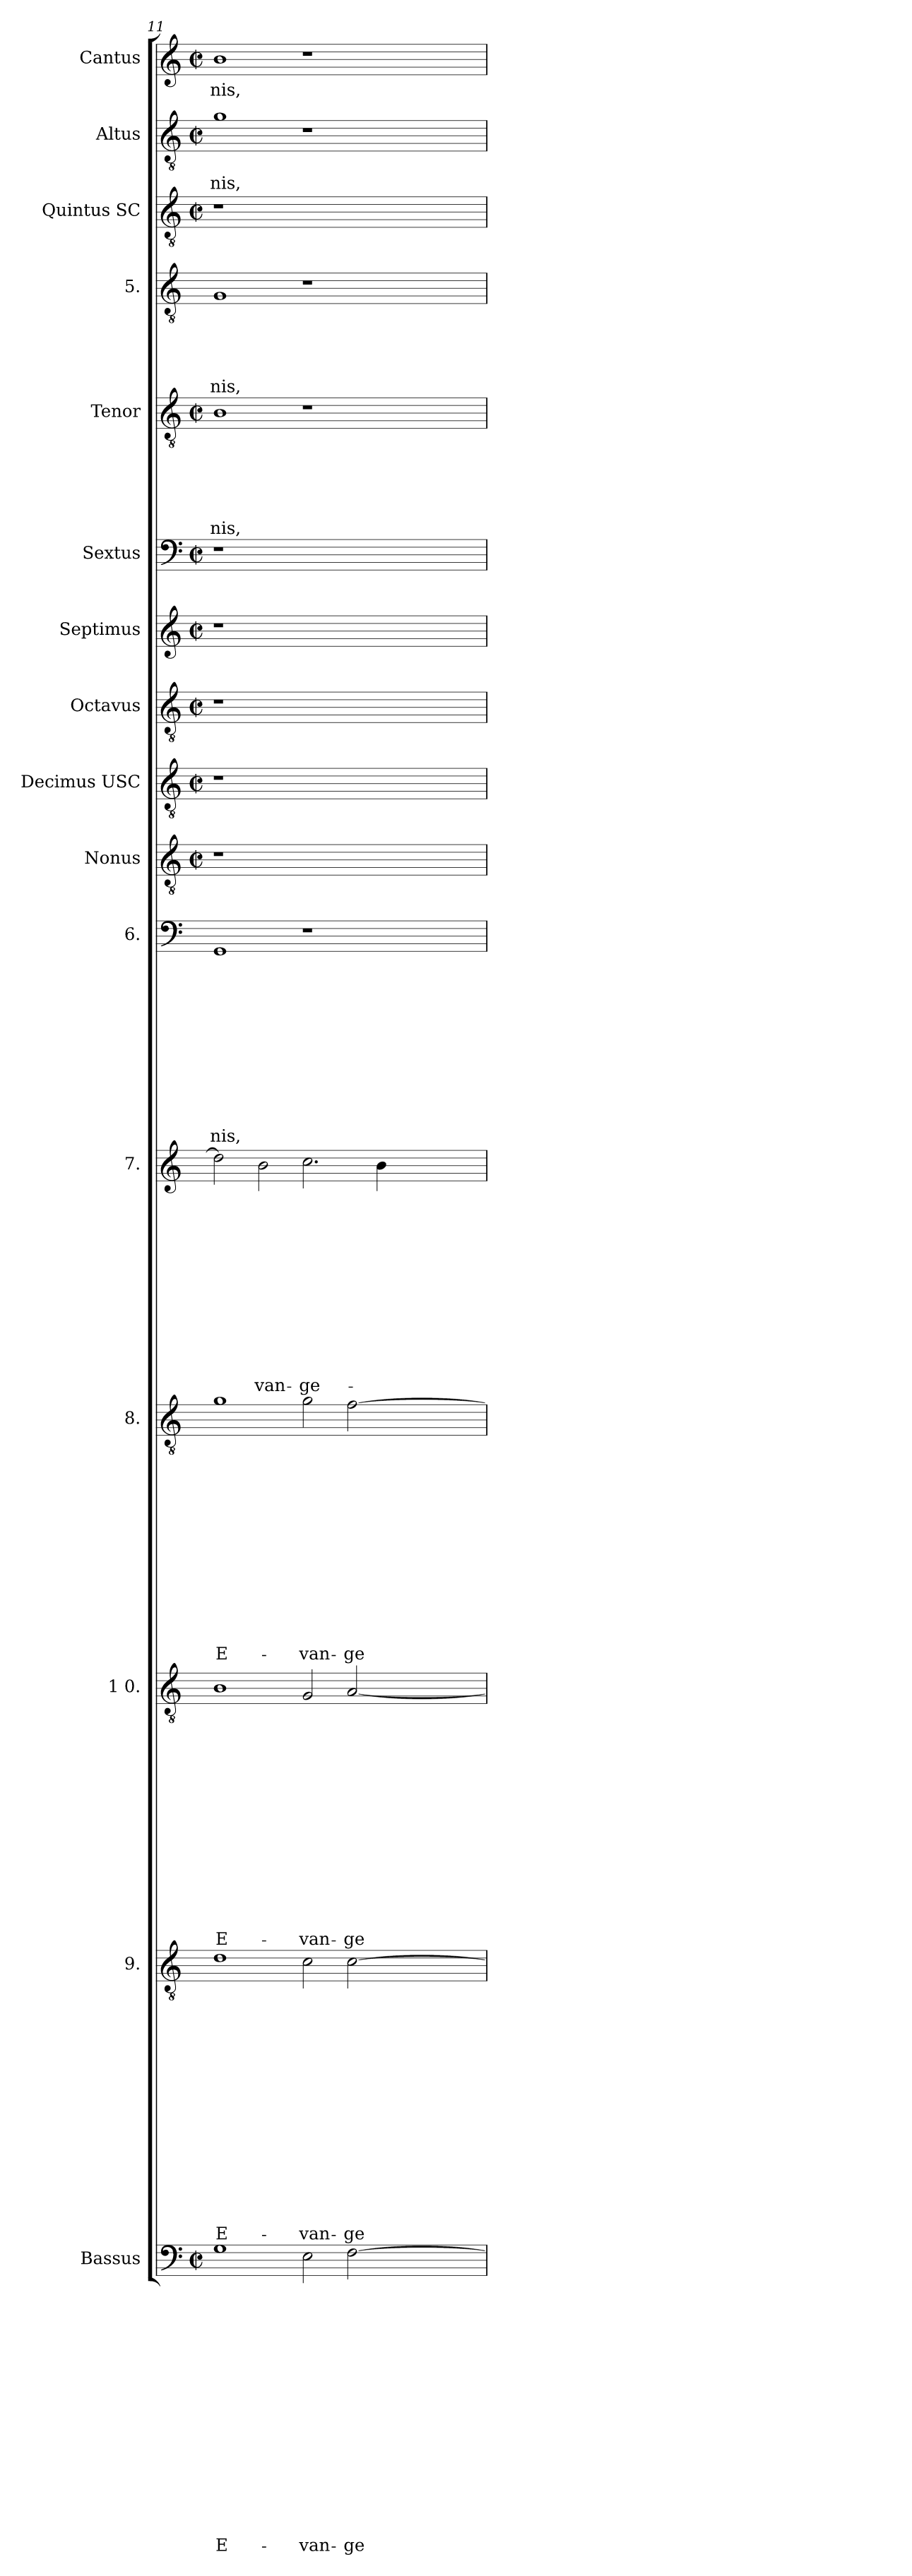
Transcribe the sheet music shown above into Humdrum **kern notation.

**kern	**text	**text	**text	**text	**text	**text	**text	**text	**text	**text	**text	**text	**text	**text	**text	**text	**kern	**text	**text	**text	**text	**text	**text	**text	**text	**text	**text	**text	**text	**text	**text	**text	**kern	**text	**text	**text	**text	**text	**text	**text	**text	**text	**text	**text	**text	**text	**text	**kern	**text	**text	**text	**text	**text	**text	**text	**text	**text	**text	**text	**text	**text	**kern	**text	**text	**text	**text	**text	**text	**text	**text	**text	**text	**text	**text	**kern	**text	**text	**text	**text	**text	**text	**text	**text	**text	**text	**text	**kern	**kern	**kern	**kern	**kern	**kern	**text	**text	**text	**text	**text	**text	**kern	**text	**text	**text	**text	**text	**kern	**kern	**text	**text	**kern	**text
*part16	*part16	*part16	*part16	*part16	*part16	*part16	*part16	*part16	*part16	*part16	*part16	*part16	*part16	*part16	*part16	*part16	*part15	*part15	*part15	*part15	*part15	*part15	*part15	*part15	*part15	*part15	*part15	*part15	*part15	*part15	*part15	*part15	*part14	*part14	*part14	*part14	*part14	*part14	*part14	*part14	*part14	*part14	*part14	*part14	*part14	*part14	*part14	*part13	*part13	*part13	*part13	*part13	*part13	*part13	*part13	*part13	*part13	*part13	*part13	*part13	*part13	*part12	*part12	*part12	*part12	*part12	*part12	*part12	*part12	*part12	*part12	*part12	*part12	*part12	*part11	*part11	*part11	*part11	*part11	*part11	*part11	*part11	*part11	*part11	*part11	*part11	*part10	*part9	*part8	*part7	*part6	*part5	*part5	*part5	*part5	*part5	*part5	*part5	*part4	*part4	*part4	*part4	*part4	*part4	*part3	*part2	*part2	*part2	*part1	*part1
*staff16	*staff16	*staff16	*staff16	*staff16	*staff16	*staff16	*staff16	*staff16	*staff16	*staff16	*staff16	*staff16	*staff16	*staff16	*staff16	*staff16	*staff15	*staff15	*staff15	*staff15	*staff15	*staff15	*staff15	*staff15	*staff15	*staff15	*staff15	*staff15	*staff15	*staff15	*staff15	*staff15	*staff14	*staff14	*staff14	*staff14	*staff14	*staff14	*staff14	*staff14	*staff14	*staff14	*staff14	*staff14	*staff14	*staff14	*staff14	*staff13	*staff13	*staff13	*staff13	*staff13	*staff13	*staff13	*staff13	*staff13	*staff13	*staff13	*staff13	*staff13	*staff13	*staff12	*staff12	*staff12	*staff12	*staff12	*staff12	*staff12	*staff12	*staff12	*staff12	*staff12	*staff12	*staff12	*staff11	*staff11	*staff11	*staff11	*staff11	*staff11	*staff11	*staff11	*staff11	*staff11	*staff11	*staff11	*staff10	*staff9	*staff8	*staff7	*staff6	*staff5	*staff5	*staff5	*staff5	*staff5	*staff5	*staff5	*staff4	*staff4	*staff4	*staff4	*staff4	*staff4	*staff3	*staff2	*staff2	*staff2	*staff1	*staff1
*I"Bassus	*	*	*	*	*	*	*	*	*	*	*	*	*	*	*	*	*I"9.	*	*	*	*	*	*	*	*	*	*	*	*	*	*	*	*I"1 0.	*	*	*	*	*	*	*	*	*	*	*	*	*	*	*I"8.	*	*	*	*	*	*	*	*	*	*	*	*	*	*I"7.	*	*	*	*	*	*	*	*	*	*	*	*	*I"6.	*	*	*	*	*	*	*	*	*	*	*	*I"Nonus	*I"Decimus USC	*I"Octavus	*I"Septimus	*I"Sextus	*I"Tenor	*	*	*	*	*	*	*I"5.	*	*	*	*	*	*I"Quintus SC	*I"Altus	*	*	*I"Cantus	*
*I'B.	*	*	*	*	*	*	*	*	*	*	*	*	*	*	*	*	*	*	*	*	*	*	*	*	*	*	*	*	*	*	*	*	*	*	*	*	*	*	*	*	*	*	*	*	*	*	*	*	*	*	*	*	*	*	*	*	*	*	*	*	*	*	*	*	*	*	*	*	*	*	*	*	*	*	*	*	*	*	*	*	*	*	*	*	*	*	*	*	*	*	*	*I'T.	*	*	*	*	*	*	*	*	*	*	*	*	*	*I'A.	*	*	*I'C.	*
*clefF4	*	*	*	*	*	*	*	*	*	*	*	*	*	*	*	*	*clefGv2	*	*	*	*	*	*	*	*	*	*	*	*	*	*	*	*clefGv2	*	*	*	*	*	*	*	*	*	*	*	*	*	*	*clefGv2	*	*	*	*	*	*	*	*	*	*	*	*	*	*clefG2	*	*	*	*	*	*	*	*	*	*	*	*	*clefF4	*	*	*	*	*	*	*	*	*	*	*	*clefGv2	*clefGv2	*clefGv2	*clefG2	*clefF4	*clefGv2	*	*	*	*	*	*	*clefGv2	*	*	*	*	*	*clefGv2	*clefGv2	*	*	*clefG2	*
*k[]	*	*	*	*	*	*	*	*	*	*	*	*	*	*	*	*	*k[]	*	*	*	*	*	*	*	*	*	*	*	*	*	*	*	*k[]	*	*	*	*	*	*	*	*	*	*	*	*	*	*	*k[]	*	*	*	*	*	*	*	*	*	*	*	*	*	*k[]	*	*	*	*	*	*	*	*	*	*	*	*	*k[]	*	*	*	*	*	*	*	*	*	*	*	*k[]	*k[]	*k[]	*k[]	*k[]	*k[]	*	*	*	*	*	*	*k[]	*	*	*	*	*	*k[]	*k[]	*	*	*k[]	*
*C:	*	*	*	*	*	*	*	*	*	*	*	*	*	*	*	*	*C:	*	*	*	*	*	*	*	*	*	*	*	*	*	*	*	*C:	*	*	*	*	*	*	*	*	*	*	*	*	*	*	*C:	*	*	*	*	*	*	*	*	*	*	*	*	*	*C:	*	*	*	*	*	*	*	*	*	*	*	*	*C:	*	*	*	*	*	*	*	*	*	*	*	*C:	*C:	*C:	*C:	*C:	*C:	*	*	*	*	*	*	*C:	*	*	*	*	*	*C:	*C:	*	*	*C:	*
*M2/2	*	*	*	*	*	*	*	*	*	*	*	*	*	*	*	*	*	*	*	*	*	*	*	*	*	*	*	*	*	*	*	*	*	*	*	*	*	*	*	*	*	*	*	*	*	*	*	*	*	*	*	*	*	*	*	*	*	*	*	*	*	*	*	*	*	*	*	*	*	*	*	*	*	*	*	*	*	*	*	*	*	*	*	*	*	*	*M2/2	*M2/2	*M2/2	*M2/2	*M2/2	*M2/2	*	*	*	*	*	*	*	*	*	*	*	*	*M2/2	*M2/2	*	*	*M2/2	*
*met(c|)	*	*	*	*	*	*	*	*	*	*	*	*	*	*	*	*	*	*	*	*	*	*	*	*	*	*	*	*	*	*	*	*	*	*	*	*	*	*	*	*	*	*	*	*	*	*	*	*	*	*	*	*	*	*	*	*	*	*	*	*	*	*	*	*	*	*	*	*	*	*	*	*	*	*	*	*	*	*	*	*	*	*	*	*	*	*	*met(c|)	*met(c|)	*met(c|)	*met(c|)	*met(c|)	*met(c|)	*	*	*	*	*	*	*	*	*	*	*	*	*met(c|)	*met(c|)	*	*	*met(c|)	*
=11	=11	=11	=11	=11	=11	=11	=11	=11	=11	=11	=11	=11	=11	=11	=11	=11	=11	=11	=11	=11	=11	=11	=11	=11	=11	=11	=11	=11	=11	=11	=11	=11	=11	=11	=11	=11	=11	=11	=11	=11	=11	=11	=11	=11	=11	=11	=11	=11	=11	=11	=11	=11	=11	=11	=11	=11	=11	=11	=11	=11	=11	=11	=11	=11	=11	=11	=11	=11	=11	=11	=11	=11	=11	=11	=11	=11	=11	=11	=11	=11	=11	=11	=11	=11	=11	=11	=11	=11	=11	=11	=11	=11	=11	=11	=11	=11	=11	=11	=11	=11	=11	=11	=11	=11	=11	=11	=11	=11	=11	=11
!	!	!	!	!	!	!	!	!	!	!	!	!	!	!	!	!LO:LY:b	!	!	!	!	!	!	!	!	!	!	!	!	!	!	!	!LO:LY:b	!	!	!	!	!	!	!	!	!	!	!	!	!	!	!LO:LY:b	!	!	!	!	!	!	!	!	!	!	!	!	!	!LO:LY:b	!	!	!	!	!	!	!	!	!	!	!	!	!	!	!	!	!	!	!	!	!	!	!	!	!LO:LY:b	!	!	!	!	!	!	!	!	!	!	!	!LO:LY:b	!	!	!	!	!	!LO:LY:b	!	!	!	!LO:LY:b	!	!LO:LY:b
1G	.	.	.	.	.	.	.	.	.	.	.	.	.	.	.	E-	1d	.	.	.	.	.	.	.	.	.	.	.	.	.	.	E-	1B	.	.	.	.	.	.	.	.	.	.	.	.	.	E-	1g	.	.	.	.	.	.	.	.	.	.	.	.	E-	2dd\]	.	.	.	.	.	.	.	.	.	.	.	.	1GG	.	.	.	.	.	.	.	.	.	.	-nis,	1r	1r	1r	1r	1r	1B	.	.	.	.	.	-nis,	1G	.	.	.	.	-nis,	1r	1g	.	-nis,	1b	-nis,
!	!	!	!	!	!	!	!	!	!	!	!	!	!	!	!	!	!	!	!	!	!	!	!	!	!	!	!	!	!	!	!	!	!	!	!	!	!	!	!	!	!	!	!	!	!	!	!	!	!	!	!	!	!	!	!	!	!	!	!	!	!	!	!	!	!	!	!	!	!	!	!	!	!	!LO:LY:b	!	!	!	!	!	!	!	!	!	!	!	!	!	!	!	!	!	!	!	!	!	!	!	!	!	!	!	!	!	!	!	!	!	!	!	!
.	.	.	.	.	.	.	.	.	.	.	.	.	.	.	.	.	.	.	.	.	.	.	.	.	.	.	.	.	.	.	.	.	.	.	.	.	.	.	.	.	.	.	.	.	.	.	.	.	.	.	.	.	.	.	.	.	.	.	.	.	.	2b\	.	.	.	.	.	.	.	.	.	.	.	-van-	.	.	.	.	.	.	.	.	.	.	.	.	.	.	.	.	.	.	.	.	.	.	.	.	.	.	.	.	.	.	.	.	.	.	.	.
!	!	!	!	!	!	!	!	!	!	!	!	!	!	!	!	!LO:LY:b	!	!	!	!	!	!	!	!	!	!	!	!	!	!	!	!LO:LY:b	!	!	!	!	!	!	!	!	!	!	!	!	!	!	!LO:LY:b	!	!	!	!	!	!	!	!	!	!	!	!	!	!LO:LY:b	!	!	!	!	!	!	!	!	!	!	!	!	!LO:LY:b	!	!	!	!	!	!	!	!	!	!	!	!	!	!	!	!	!	!	!	!	!	!	!	!	!	!	!	!	!	!	!	!	!	!	!	!
2E\	.	.	.	.	.	.	.	.	.	.	.	.	.	.	.	-van-	2c\	.	.	.	.	.	.	.	.	.	.	.	.	.	.	-van-	2G/	.	.	.	.	.	.	.	.	.	.	.	.	.	-van-	2g\	.	.	.	.	.	.	.	.	.	.	.	.	-van-	2.cc\	.	.	.	.	.	.	.	.	.	.	.	-ge-	1r	.	.	.	.	.	.	.	.	.	.	.	1ryy	1ryy	1ryy	1ryy	1ryy	1r	.	.	.	.	.	.	1r	.	.	.	.	.	1ryy	1r	.	.	1r	.
!	!	!	!	!	!	!	!	!	!	!	!	!	!	!	!	!LO:LY:b	!	!	!	!	!	!	!	!	!	!	!	!	!	!	!	!LO:LY:b	!	!	!	!	!	!	!	!	!	!	!	!	!	!	!LO:LY:b	!	!	!	!	!	!	!	!	!	!	!	!	!	!LO:LY:b	!	!	!	!	!	!	!	!	!	!	!	!	!	!	!	!	!	!	!	!	!	!	!	!	!	!	!	!	!	!	!	!	!	!	!	!	!	!	!	!	!	!	!	!	!	!	!	!	!
[>2F\	.	.	.	.	.	.	.	.	.	.	.	.	.	.	.	-ge-	[>2c\	.	.	.	.	.	.	.	.	.	.	.	.	.	.	-ge-	[<2A/	.	.	.	.	.	.	.	.	.	.	.	.	.	-ge-	[>2f\	.	.	.	.	.	.	.	.	.	.	.	.	-ge-	.	.	.	.	.	.	.	.	.	.	.	.	.	.	.	.	.	.	.	.	.	.	.	.	.	.	.	.	.	.	.	.	.	.	.	.	.	.	.	.	.	.	.	.	.	.	.	.	.
.	.	.	.	.	.	.	.	.	.	.	.	.	.	.	.	.	.	.	.	.	.	.	.	.	.	.	.	.	.	.	.	.	.	.	.	.	.	.	.	.	.	.	.	.	.	.	.	.	.	.	.	.	.	.	.	.	.	.	.	.	.	4b\	.	.	.	.	.	.	.	.	.	.	.	.	.	.	.	.	.	.	.	.	.	.	.	.	.	.	.	.	.	.	.	.	.	.	.	.	.	.	.	.	.	.	.	.	.	.	.	.
=	=	=	=	=	=	=	=	=	=	=	=	=	=	=	=	=	=	=	=	=	=	=	=	=	=	=	=	=	=	=	=	=	=	=	=	=	=	=	=	=	=	=	=	=	=	=	=	=	=	=	=	=	=	=	=	=	=	=	=	=	=	=	=	=	=	=	=	=	=	=	=	=	=	=	=	=	=	=	=	=	=	=	=	=	=	=	=	=	=	=	=	=	=	=	=	=	=	=	=	=	=	=	=	=	=	=	=	=	=	=
*-	*-	*-	*-	*-	*-	*-	*-	*-	*-	*-	*-	*-	*-	*-	*-	*-	*-	*-	*-	*-	*-	*-	*-	*-	*-	*-	*-	*-	*-	*-	*-	*-	*-	*-	*-	*-	*-	*-	*-	*-	*-	*-	*-	*-	*-	*-	*-	*-	*-	*-	*-	*-	*-	*-	*-	*-	*-	*-	*-	*-	*-	*-	*-	*-	*-	*-	*-	*-	*-	*-	*-	*-	*-	*-	*-	*-	*-	*-	*-	*-	*-	*-	*-	*-	*-	*-	*-	*-	*-	*-	*-	*-	*-	*-	*-	*-	*-	*-	*-	*-	*-	*-	*-	*-	*-	*-	*-	*-	*-	*-
